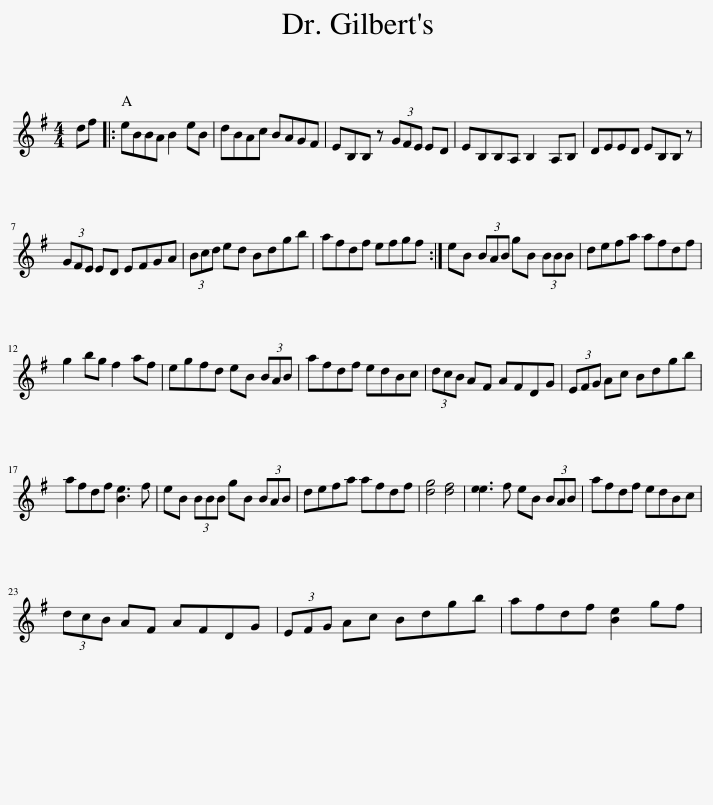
X:1
L:1/8
M:4/4
I:linebreak $
K:Emin
V:1 treble
V:1
 df |: eBBA B2 eB | dBAc BAGF | EB,B, z (3GFE ED | EB,B,A, B,2 A,B, | %5
 DEED EB,B, z |$ (3GFE ED EFGA | (3Bcd ed Bdgb | afdf efgf :| eB (3BAB gB (3BBB | %10
 defa afdf |$ g2 bg f2 af | egfd eB (3BAB | afdf edBc | (3dcB AF AFDG | %15
 (3EFG Ac Bdgb |$ afdf [Be]3 f | eB (3BBB gB (3BAB | defa afdf | [dg]4 [df]4 | %20
 [ee]3 f eB (3BAB | afdf edBc |$ (3dcB AF AFDG | (3EFG Ac Bdgb | afdf [Be]2 gf | %25
